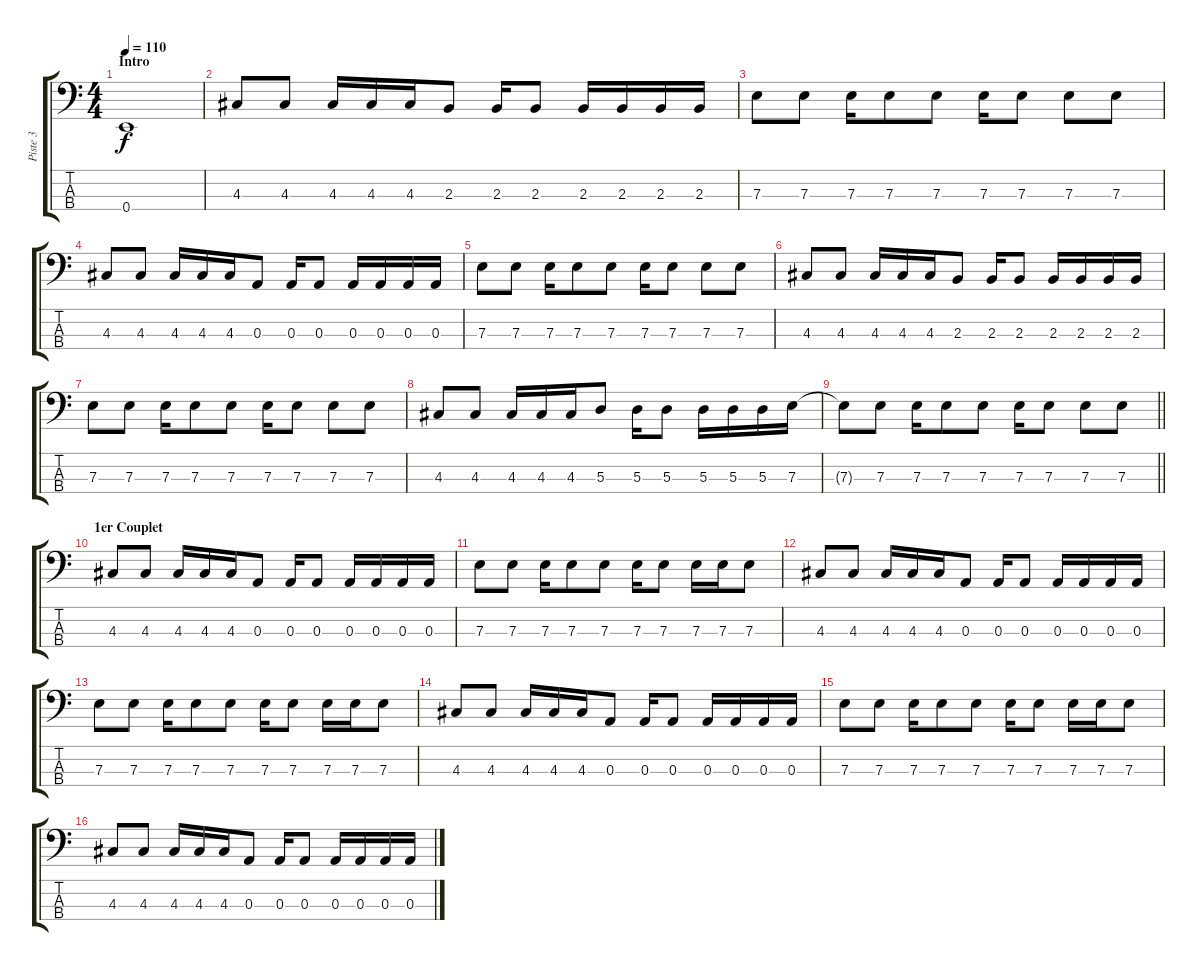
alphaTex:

\track ("Piste 3" "Piste 3") {instrument electricbassfinger}
\staff {score tabs}
\tuning (G2 D2 A1 E1) {hide}
\ts (4 4)
\section ("" "Intro")
\tempo 110
\clef f4
\ks c
0.4.1{dy f instrument electricbassfinger} |
4.3.8 4.3.8 4.3.16 4.3.16 4.3.16 2.3.8 2.3.16 2.3.8 2.3.16 2.3.16 2.3.16 2.3.16 |
7.3.8 7.3.8 7.3.16 7.3.8 7.3.8 7.3.16 7.3.8 7.3.8 7.3.8 |
4.3.8 4.3.8 4.3.16 4.3.16 4.3.16 0.3.8 0.3.16 0.3.8 0.3.16 0.3.16 0.3.16 0.3.16 |
7.3.8 7.3.8 7.3.16 7.3.8 7.3.8 7.3.16 7.3.8 7.3.8 7.3.8 |
4.3.8 4.3.8 4.3.16 4.3.16 4.3.16 2.3.8 2.3.16 2.3.8 2.3.16 2.3.16 2.3.16 2.3.16 |
7.3.8 7.3.8 7.3.16 7.3.8 7.3.8 7.3.16 7.3.8 7.3.8 7.3.8 |
4.3.8 4.3.8 4.3.16 4.3.16 4.3.16 5.3.8 5.3.16 5.3.8 5.3.16 5.3.16 5.3.16 7.3.16 |
\barLineRight lightlight
7.3{t}.8 7.3.8 7.3.16 7.3.8 7.3.8 7.3.16 7.3.8 7.3.8 7.3.8 |
\section ("" "1er Couplet")
4.3.8 4.3.8 4.3.16 4.3.16 4.3.16 0.3.8 0.3.16 0.3.8 0.3.16 0.3.16 0.3.16 0.3.16 |
7.3.8 7.3.8 7.3.16 7.3.8 7.3.8 7.3.16 7.3.8 7.3.16 7.3.16 7.3.8 |
4.3.8 4.3.8 4.3.16 4.3.16 4.3.16 0.3.8 0.3.16 0.3.8 0.3.16 0.3.16 0.3.16 0.3.16 |
7.3.8 7.3.8 7.3.16 7.3.8 7.3.8 7.3.16 7.3.8 7.3.16 7.3.16 7.3.8 |
4.3.8 4.3.8 4.3.16 4.3.16 4.3.16 0.3.8 0.3.16 0.3.8 0.3.16 0.3.16 0.3.16 0.3.16 |
7.3.8 7.3.8 7.3.16 7.3.8 7.3.8 7.3.16 7.3.8 7.3.16 7.3.16 7.3.8 |
4.3.8 4.3.8 4.3.16 4.3.16 4.3.16 0.3.8 0.3.16 0.3.8 0.3.16 0.3.16 0.3.16 0.3.16
